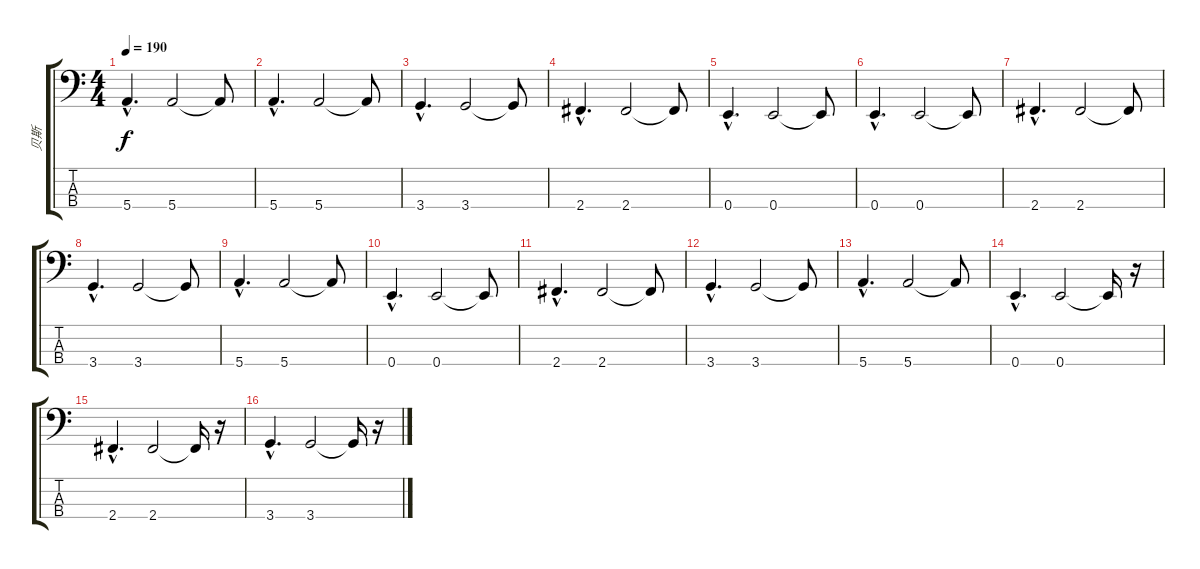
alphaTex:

\track ("贝斯" "贝斯") {instrument electricbasspick}
\staff {score tabs}
\tuning (G2 D2 A1 E1) {hide}
\ts (4 4)
\tempo 190
\clef f4
\ks c
5.4{hac}.4{d dy f} 5.4.2 5.4{t}.8 |
5.4{hac}.4{d} 5.4.2 5.4{t}.8 |
3.4{hac}.4{d} 3.4.2 3.4{t}.8 |
2.4{hac}.4{d} 2.4.2 2.4{t}.8 |
0.4{hac}.4{d} 0.4.2 0.4{t}.8 |
0.4{hac}.4{d} 0.4.2 0.4{t}.8 |
2.4{hac}.4{d} 2.4.2 2.4{t}.8 |
3.4{hac}.4{d} 3.4.2 3.4{t}.8 |
5.4{hac}.4{d} 5.4.2 5.4{t}.8 |
0.4{hac}.4{d} 0.4.2 0.4{t}.8 |
2.4{hac}.4{d} 2.4.2 2.4{t}.8 |
3.4{hac}.4{d} 3.4.2 3.4{t}.8 |
5.4{hac}.4{d} 5.4.2 5.4{t}.8 |
0.4{hac}.4{d} 0.4.2 0.4{t}.16 r.16 |
2.4{hac}.4{d} 2.4.2 2.4{t}.16 r.16 |
3.4{hac}.4{d} 3.4.2 3.4{t}.16 r.16
